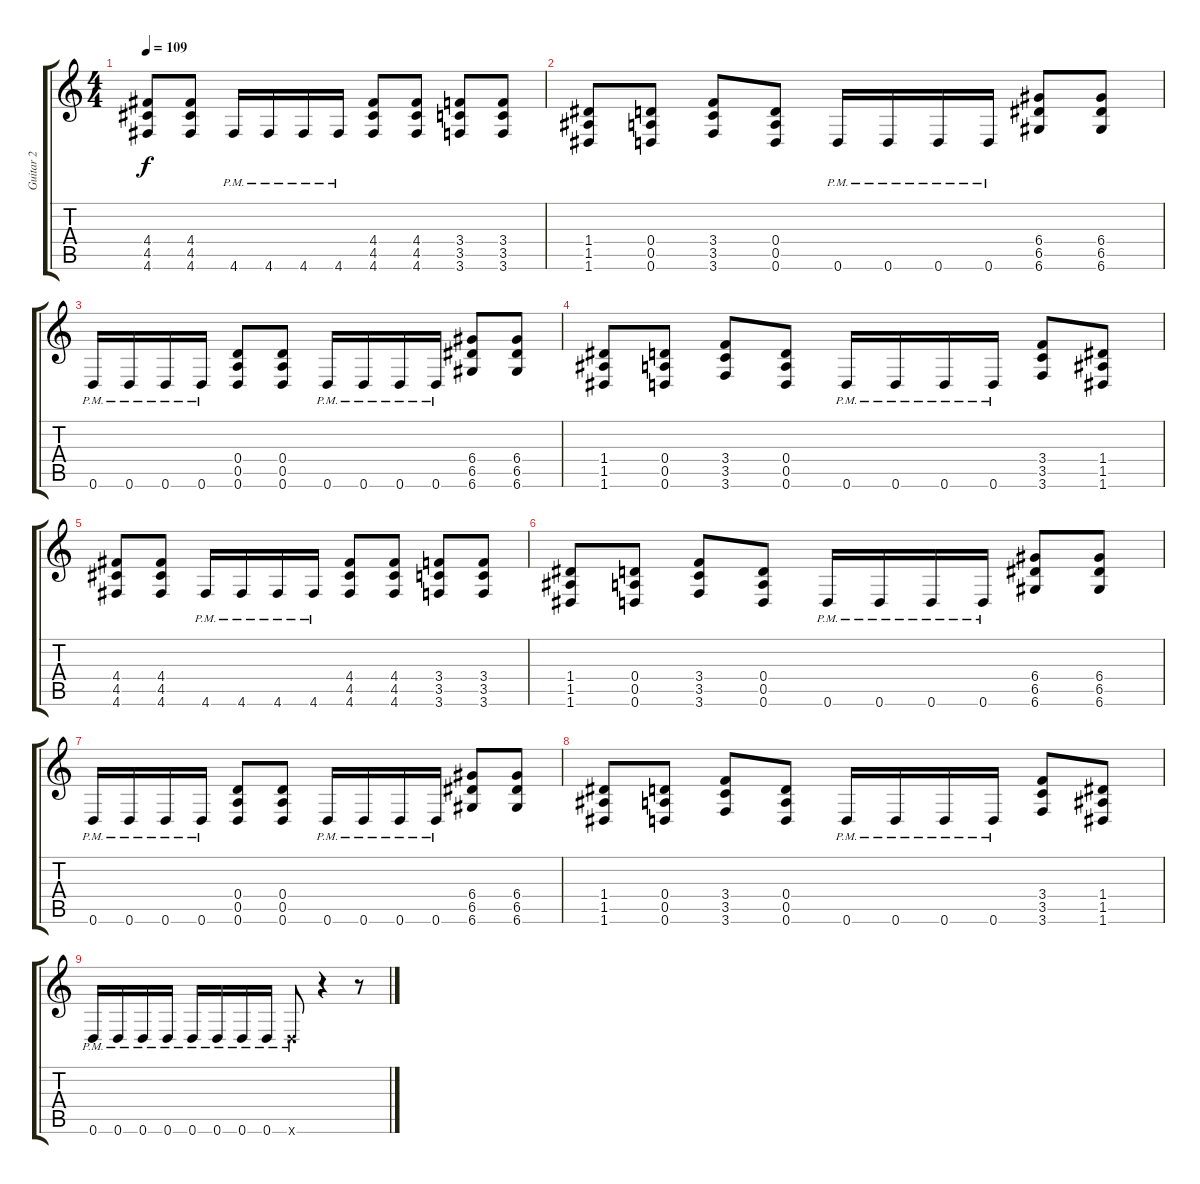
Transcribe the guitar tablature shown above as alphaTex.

\track ("Guitar 2" "Guitar 2") {instrument overdrivenguitar}
\staff {score tabs}
\tuning (E4 B3 G3 D3 A2 D2) {hide}
\ts (4 4)
\tempo 109
\clef g2
\ks c
(4.4 4.5 4.6).8{dy f} (4.4 4.5 4.6).8 4.6{pm}.16 4.6{pm}.16 4.6{pm}.16 4.6{pm}.16 (4.4 4.5 4.6).8 (4.4 4.5 4.6).8 (3.4 3.5 3.6).8 (3.4 3.5 3.6).8 |
(1.4 1.5 1.6).8 (0.4 0.5 0.6).8 (3.4 3.5 3.6).8 (0.4 0.5 0.6).8 0.6{pm}.16 0.6{pm}.16 0.6{pm}.16 0.6{pm}.16 (6.4 6.5 6.6).8 (6.4 6.5 6.6).8 |
0.6{pm}.16 0.6{pm}.16 0.6{pm}.16 0.6{pm}.16 (0.4 0.5 0.6).8 (0.4 0.5 0.6).8 0.6{pm}.16 0.6{pm}.16 0.6{pm}.16 0.6{pm}.16 (6.4 6.5 6.6).8 (6.4 6.5 6.6).8 |
(1.4 1.5 1.6).8 (0.4 0.5 0.6).8 (3.4 3.5 3.6).8 (0.4 0.5 0.6).8 0.6{pm}.16 0.6{pm}.16 0.6{pm}.16 0.6{pm}.16 (3.4 3.5 3.6).8 (1.4 1.5 1.6).8 |
(4.4 4.5 4.6).8 (4.4 4.5 4.6).8 4.6{pm}.16 4.6{pm}.16 4.6{pm}.16 4.6{pm}.16 (4.4 4.5 4.6).8 (4.4 4.5 4.6).8 (3.4 3.5 3.6).8 (3.4 3.5 3.6).8 |
(1.4 1.5 1.6).8 (0.4 0.5 0.6).8 (3.4 3.5 3.6).8 (0.4 0.5 0.6).8 0.6{pm}.16 0.6{pm}.16 0.6{pm}.16 0.6{pm}.16 (6.4 6.5 6.6).8 (6.4 6.5 6.6).8 |
0.6{pm}.16 0.6{pm}.16 0.6{pm}.16 0.6{pm}.16 (0.4 0.5 0.6).8 (0.4 0.5 0.6).8 0.6{pm}.16 0.6{pm}.16 0.6{pm}.16 0.6{pm}.16 (6.4 6.5 6.6).8 (6.4 6.5 6.6).8 |
(1.4 1.5 1.6).8 (0.4 0.5 0.6).8 (3.4 3.5 3.6).8 (0.4 0.5 0.6).8 0.6{pm}.16 0.6{pm}.16 0.6{pm}.16 0.6{pm}.16 (3.4 3.5 3.6).8 (1.4 1.5 1.6).8 |
0.6{pm}.16 0.6{pm}.16 0.6{pm}.16 0.6{pm}.16 0.6{pm}.16 0.6{pm}.16 0.6{pm}.16 0.6{pm}.16 0.6{pm x}.8 r.4 r.8
